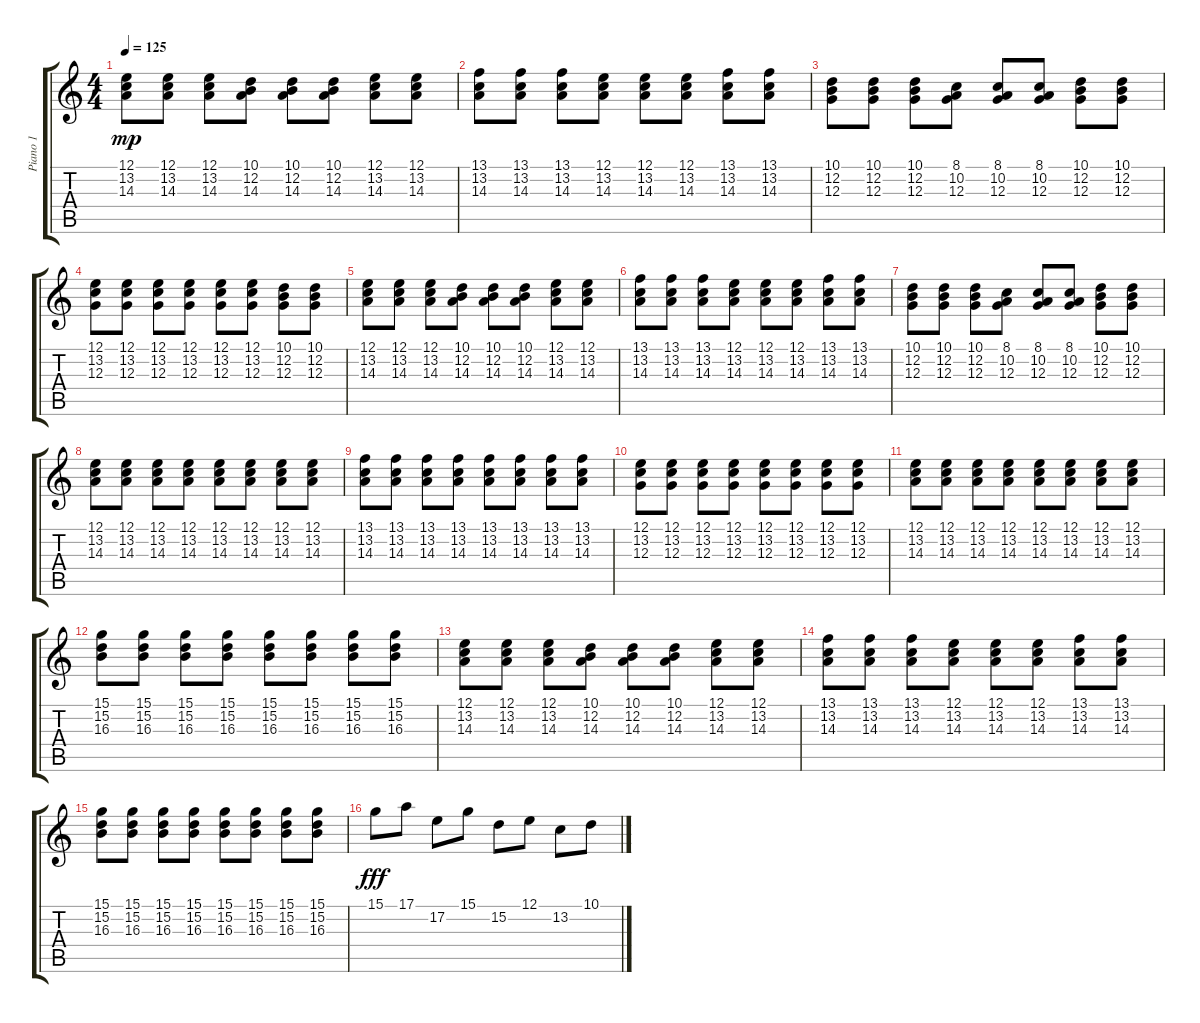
\track ("Piano 1" "Piano 1") {instrument acousticgrandpiano}
\staff {score tabs}
\tuning (E4 B3 G3 D3 A2 E2) {hide}
\ts (4 4)
\tempo 125
\clef g2
\ks c
(12.1 13.2 14.3).8{dy mp} (12.1 13.2 14.3).8 (12.1 13.2 14.3).8 (10.1 12.2 14.3).8 (10.1 12.2 14.3).8 (10.1 12.2 14.3).8 (12.1 13.2 14.3).8 (12.1 13.2 14.3).8 |
(13.1 13.2 14.3).8 (13.1 13.2 14.3).8 (13.1 13.2 14.3).8 (12.1 13.2 14.3).8 (12.1 13.2 14.3).8 (12.1 13.2 14.3).8 (13.1 13.2 14.3).8 (13.1 13.2 14.3).8 |
(10.1 12.2 12.3).8 (10.1 12.2 12.3).8 (10.1 12.2 12.3).8 (8.1 10.2 12.3).8 (8.1 10.2 12.3).8 (8.1 10.2 12.3).8 (10.1 12.2 12.3).8 (10.1 12.2 12.3).8 |
(12.1 13.2 12.3).8 (12.1 13.2 12.3).8 (12.1 13.2 12.3).8 (12.1 13.2 12.3).8 (12.1 13.2 12.3).8 (12.1 13.2 12.3).8 (10.1 12.2 12.3).8 (10.1 12.2 12.3).8 |
(12.1 13.2 14.3).8 (12.1 13.2 14.3).8 (12.1 13.2 14.3).8 (10.1 12.2 14.3).8 (10.1 12.2 14.3).8 (10.1 12.2 14.3).8 (12.1 13.2 14.3).8 (12.1 13.2 14.3).8 |
(13.1 13.2 14.3).8 (13.1 13.2 14.3).8 (13.1 13.2 14.3).8 (12.1 13.2 14.3).8 (12.1 13.2 14.3).8 (12.1 13.2 14.3).8 (13.1 13.2 14.3).8 (13.1 13.2 14.3).8 |
(10.1 12.2 12.3).8 (10.1 12.2 12.3).8 (10.1 12.2 12.3).8 (8.1 10.2 12.3).8 (8.1 10.2 12.3).8 (8.1 10.2 12.3).8 (10.1 12.2 12.3).8 (10.1 12.2 12.3).8 |
(12.1 13.2 14.3).8 (12.1 13.2 14.3).8 (12.1 13.2 14.3).8 (12.1 13.2 14.3).8 (12.1 13.2 14.3).8 (12.1 13.2 14.3).8 (12.1 13.2 14.3).8 (12.1 13.2 14.3).8 |
(13.1 13.2 14.3).8 (13.1 13.2 14.3).8 (13.1 13.2 14.3).8 (13.1 13.2 14.3).8 (13.1 13.2 14.3).8 (13.1 13.2 14.3).8 (13.1 13.2 14.3).8 (13.1 13.2 14.3).8 |
(12.1 13.2 12.3).8 (12.1 13.2 12.3).8 (12.1 13.2 12.3).8 (12.1 13.2 12.3).8 (12.1 13.2 12.3).8 (12.1 13.2 12.3).8 (12.1 13.2 12.3).8 (12.1 13.2 12.3).8 |
(12.1 13.2 14.3).8 (12.1 13.2 14.3).8 (12.1 13.2 14.3).8 (12.1 13.2 14.3).8 (12.1 13.2 14.3).8 (12.1 13.2 14.3).8 (12.1 13.2 14.3).8 (12.1 13.2 14.3).8 |
(15.1 15.2 16.3).8 (15.1 15.2 16.3).8 (15.1 15.2 16.3).8 (15.1 15.2 16.3).8 (15.1 15.2 16.3).8 (15.1 15.2 16.3).8 (15.1 15.2 16.3).8 (15.1 15.2 16.3).8 |
(12.1 13.2 14.3).8 (12.1 13.2 14.3).8 (12.1 13.2 14.3).8 (10.1 12.2 14.3).8 (10.1 12.2 14.3).8 (10.1 12.2 14.3).8 (12.1 13.2 14.3).8 (12.1 13.2 14.3).8 |
(13.1 13.2 14.3).8 (13.1 13.2 14.3).8 (13.1 13.2 14.3).8 (12.1 13.2 14.3).8 (12.1 13.2 14.3).8 (12.1 13.2 14.3).8 (13.1 13.2 14.3).8 (13.1 13.2 14.3).8 |
(15.1 15.2 16.3).8 (15.1 15.2 16.3).8 (15.1 15.2 16.3).8 (15.1 15.2 16.3).8 (15.1 15.2 16.3).8 (15.1 15.2 16.3).8 (15.1 15.2 16.3).8 (15.1 15.2 16.3).8 |
15.1.8{dy fff} 17.1.8 17.2.8 15.1.8 15.2.8 12.1.8 13.2.8 10.1.8
